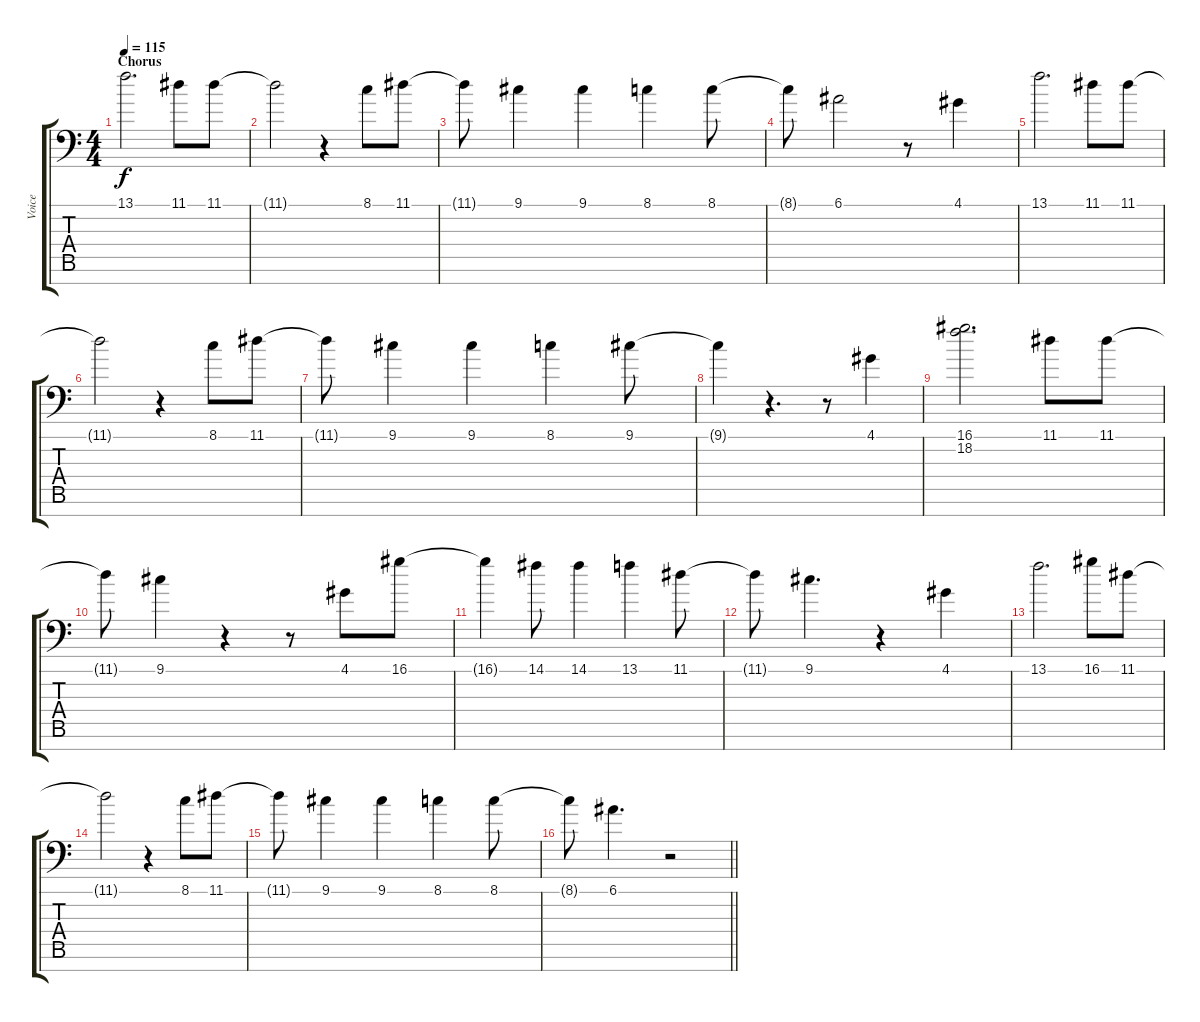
\track ("Voice" "Voice") {instrument frenchhorn}
\staff {score tabs}
\tuning (E4 B3 G3 D3 A2 E2 C-1) {hide}
\ts (4 4)
\section ("" "Chorus")
\tempo 115
\clef f4
\ks c
13.1{t}.2{d dy f} 11.1.8 11.1.8 |
11.1{t}.2 r.4 8.1.8 11.1.8 |
11.1{t}.8 9.1.4 9.1.4 8.1.4 8.1.8 |
8.1{t}.8 6.1.2 r.8 4.1.4 |
13.1.2{d} 11.1.8 11.1.8 |
11.1{t}.2 r.4 8.1.8 11.1.8 |
11.1{t}.8 9.1.4 9.1.4 8.1.4 9.1.8 |
9.1{t}.4 r.4{d} r.8 4.1.4 |
(16.1 18.2).2{d} 11.1.8 11.1.8 |
11.1{t}.8 9.1.4 r.4 r.8 4.1.8 16.1.8 |
16.1{t}.4 14.1.8 14.1.4 13.1.4 11.1.8 |
11.1{t}.8 9.1.4{d} r.4 4.1.4 |
13.1.2{d} 16.1.8 11.1.8 |
11.1{t}.2 r.4 8.1.8 11.1.8 |
11.1{t}.8 9.1.4 9.1.4 8.1.4 8.1.8 |
\barLineRight lightlight
8.1{t}.8 6.1.4{d} r.2
